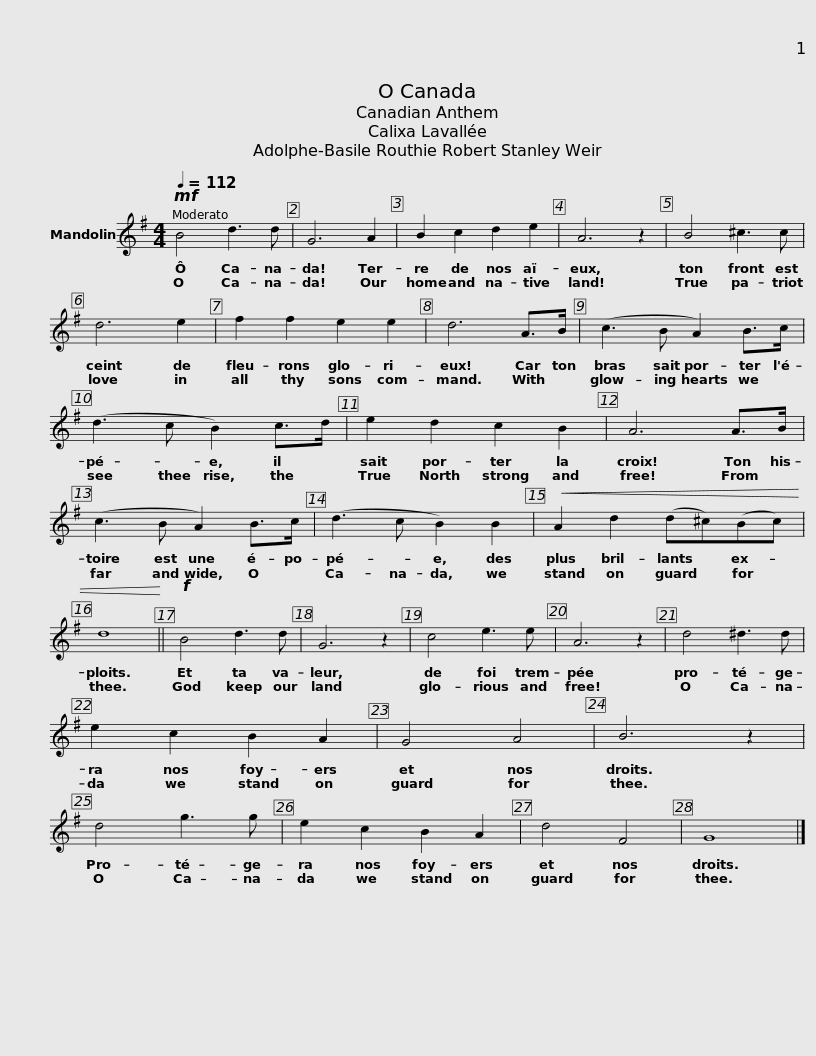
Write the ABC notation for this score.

X:1
L:1/8
Q:1/4=112
M:4/4
I:linebreak $
K:G
V:1 treble
V:1
!mf! B4 d3 d | G6 A2 | B2 c2 d2 e2 | A6 z2 | B4 ^c3 c | %5
 d6 e2 | f2 f2 e2 e2 | d6 A>B |$ (c3 B A2) B>c | (d3 c B2) c>d | %10
 e2 d2 c2 B2 | A6 A>B | (c3 B A2) B>c | (d3 c B2) B2 |$!<(! A2 d2 (d^c)(Bc) | %15
 d8!<)! ||!f! B4 d3 d | G6 z2 | c4 e3 e | A6 z2 | %20
 d4 ^d3 d | e2 c2 B2 A2 |$ G4 A4 | B6 z2 | d4 g3 g | %25
 e2 c2 B2 A2 | d4 F4 | G8 |] %28
